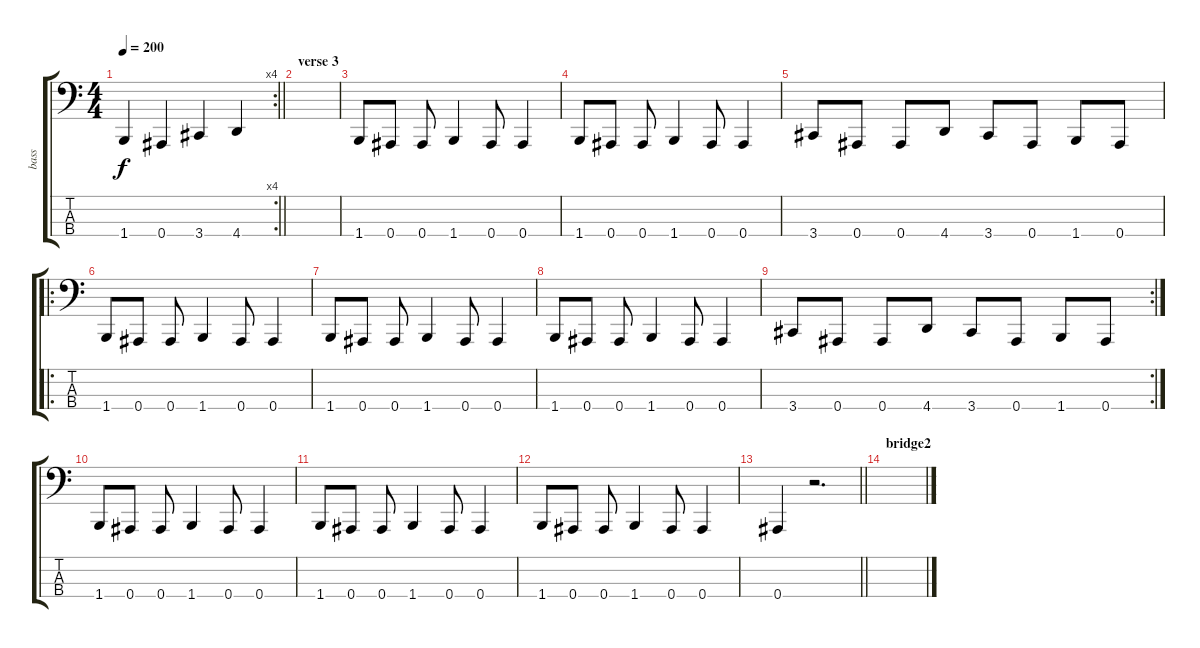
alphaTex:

\track ("bass" "bass") {instrument electricbassfinger}
\staff {score tabs}
\tuning (Eb2 Bb1 F1 Bb0) {hide}
\rc 4
\ts (4 4)
\tempo 200
\clef f4
\barLineRight lightlight
\ks c
1.4.4{dy f} 0.4.4 3.4.4 4.4.4 |
\section ("" "verse 3")
|
1.4.8 0.4.8 0.4.8 1.4.4 0.4.8 0.4.4 |
1.4.8 0.4.8 0.4.8 1.4.4 0.4.8 0.4.4 |
3.4.8 0.4.8 0.4.8 4.4.8 3.4.8 0.4.8 1.4.8 0.4.8 |
\ro
1.4.8 0.4.8 0.4.8 1.4.4 0.4.8 0.4.4 |
1.4.8 0.4.8 0.4.8 1.4.4 0.4.8 0.4.4 |
1.4.8 0.4.8 0.4.8 1.4.4 0.4.8 0.4.4 |
\rc 2
3.4.8 0.4.8 0.4.8 4.4.8 3.4.8 0.4.8 1.4.8 0.4.8 |
1.4.8 0.4.8 0.4.8 1.4.4 0.4.8 0.4.4 |
1.4.8 0.4.8 0.4.8 1.4.4 0.4.8 0.4.4 |
1.4.8 0.4.8 0.4.8 1.4.4 0.4.8 0.4.4 |
\barLineRight lightlight
0.4.4 r.2{d} |
\section ("" "bridge2")
